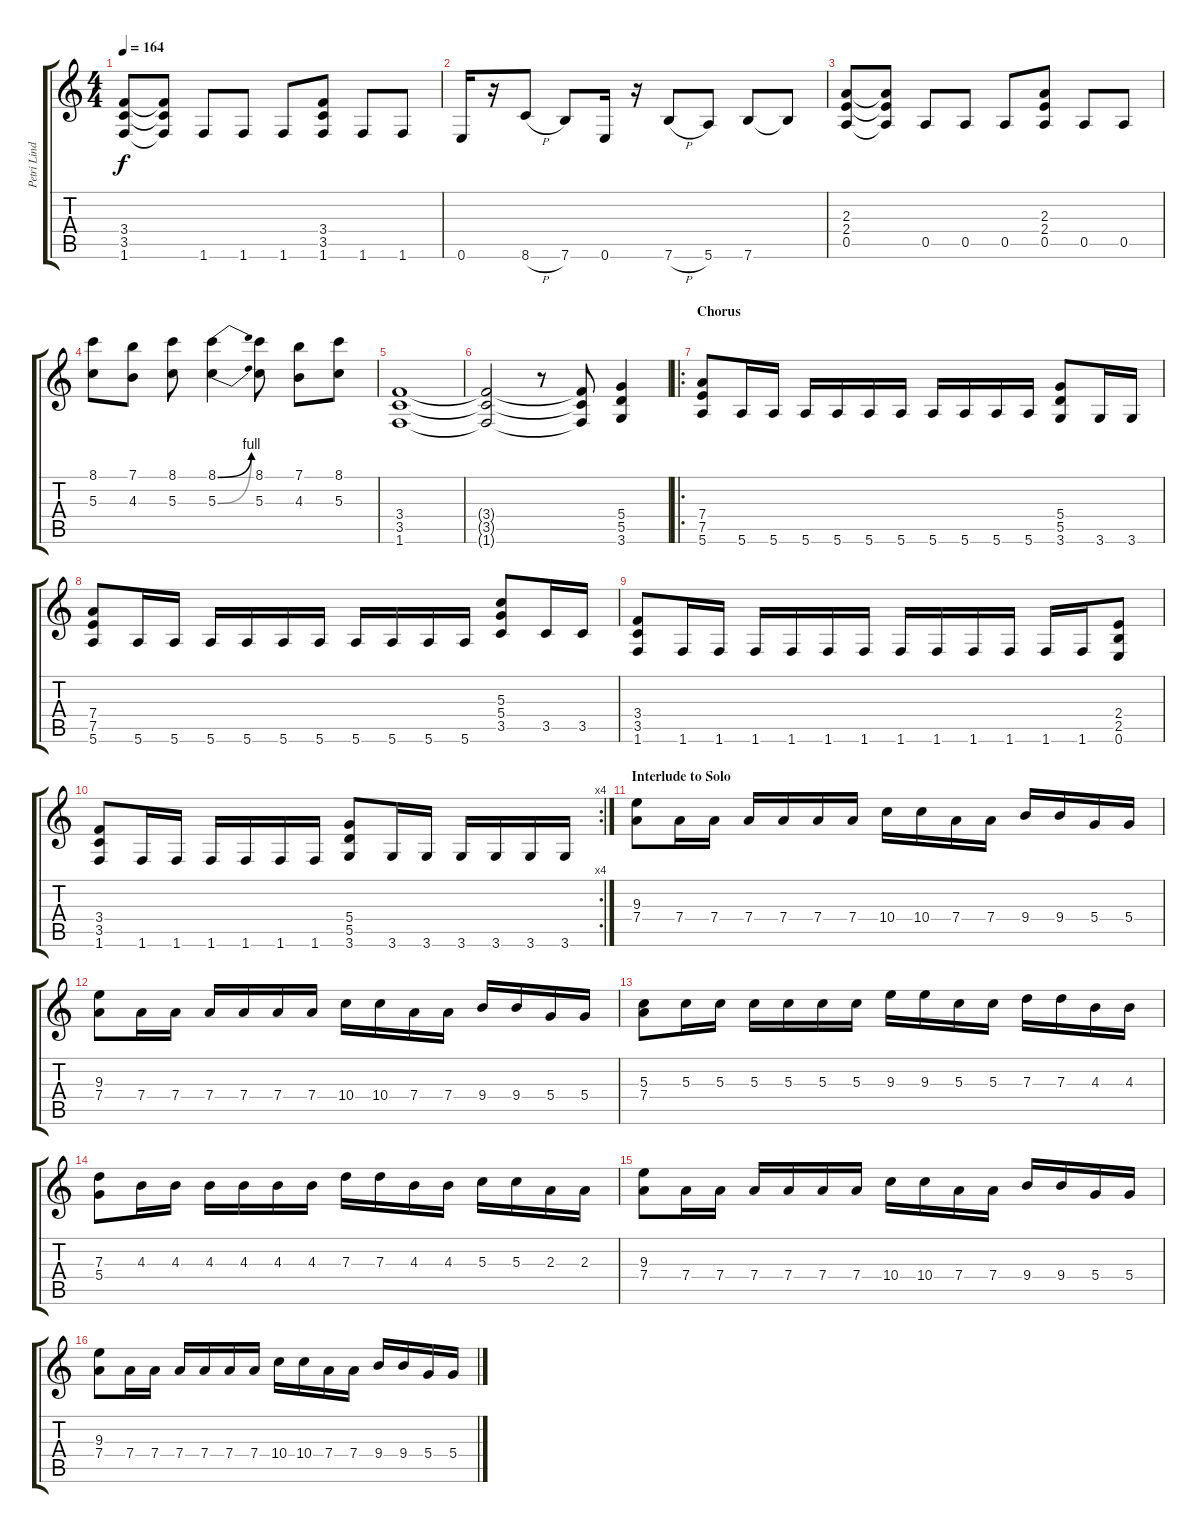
\track ("Petri Lindroos - Guitars, vocals" "Petri Lind") {instrument distortionguitar}
\staff {score tabs}
\tuning (E4 B3 G3 D3 A2 E2) {hide}
\ts (4 4)
\tempo 164
\clef g2
\ks c
(3.4 3.5 1.6).8{dy f} (3.4{t} 3.5{t} 1.6{t}).8 1.6.8 1.6.8 1.6.8 (3.4 3.5 1.6).8 1.6.8 1.6.8 |
0.6.16 r.16 8.6{h}.8 7.6.8 0.6.16 r.16 7.6{h}.8 5.6.8 7.6.8 7.6{t}.8 |
(2.3 2.4 0.5).8 (2.3{t} 2.4{t} 0.5{t}).8 0.5.8 0.5.8 0.5.8 (2.3 2.4 0.5).8 0.5.8 0.5.8 |
(8.1 5.3).8 (7.1 4.3).8 (8.1 5.3).8 (8.1{be (bend 0 0 60 4)} 5.3{be (bend 0 0 60 4)}).4 (8.1 5.3).8 (7.1 4.3).8 (8.1 5.3).8 |
(3.4 3.5 1.6).1 |
(3.4{t} 3.5{t} 1.6{t}).2 r.8 (3.4{t} 3.5{t} 1.6{t}).8 (5.4 5.5 3.6).4 |
\ro
\section ("" "Chorus")
(7.4 7.5 5.6).8{volume 16} 5.6.16 5.6.16 5.6.16 5.6.16 5.6.16 5.6.16 5.6.16 5.6.16 5.6.16 5.6.16 (5.4 5.5 3.6).8 3.6.16 3.6.16 |
(7.4 7.5 5.6).8 5.6.16 5.6.16 5.6.16 5.6.16 5.6.16 5.6.16 5.6.16 5.6.16 5.6.16 5.6.16 (5.3 5.4 3.5).8 3.5.16 3.5.16 |
(3.4 3.5 1.6).8 1.6.16 1.6.16 1.6.16 1.6.16 1.6.16 1.6.16 1.6.16 1.6.16 1.6.16 1.6.16 1.6.16 1.6.16 (2.4 2.5 0.6).8 |
\rc 4
(3.4 3.5 1.6).8 1.6.16 1.6.16 1.6.16 1.6.16 1.6.16 1.6.16 (5.4 5.5 3.6).8 3.6.16 3.6.16 3.6.16 3.6.16 3.6.16 3.6.16 |
\section ("" "Interlude to Solo")
(9.3 7.4).8 7.4.16 7.4.16 7.4.16 7.4.16 7.4.16 7.4.16 10.4.16 10.4.16 7.4.16 7.4.16 9.4.16 9.4.16 5.4.16 5.4.16 |
(9.3 7.4).8 7.4.16 7.4.16 7.4.16 7.4.16 7.4.16 7.4.16 10.4.16 10.4.16 7.4.16 7.4.16 9.4.16 9.4.16 5.4.16 5.4.16 |
(5.3 7.4).8 5.3.16 5.3.16 5.3.16 5.3.16 5.3.16 5.3.16 9.3.16 9.3.16 5.3.16 5.3.16 7.3.16 7.3.16 4.3.16 4.3.16 |
(7.3 5.4).8 4.3.16 4.3.16 4.3.16 4.3.16 4.3.16 4.3.16 7.3.16 7.3.16 4.3.16 4.3.16 5.3.16 5.3.16 2.3.16 2.3.16 |
(9.3 7.4).8 7.4.16 7.4.16 7.4.16 7.4.16 7.4.16 7.4.16 10.4.16 10.4.16 7.4.16 7.4.16 9.4.16 9.4.16 5.4.16 5.4.16 |
(9.3 7.4).8 7.4.16 7.4.16 7.4.16 7.4.16 7.4.16 7.4.16 10.4.16 10.4.16 7.4.16 7.4.16 9.4.16 9.4.16 5.4.16 5.4.16
